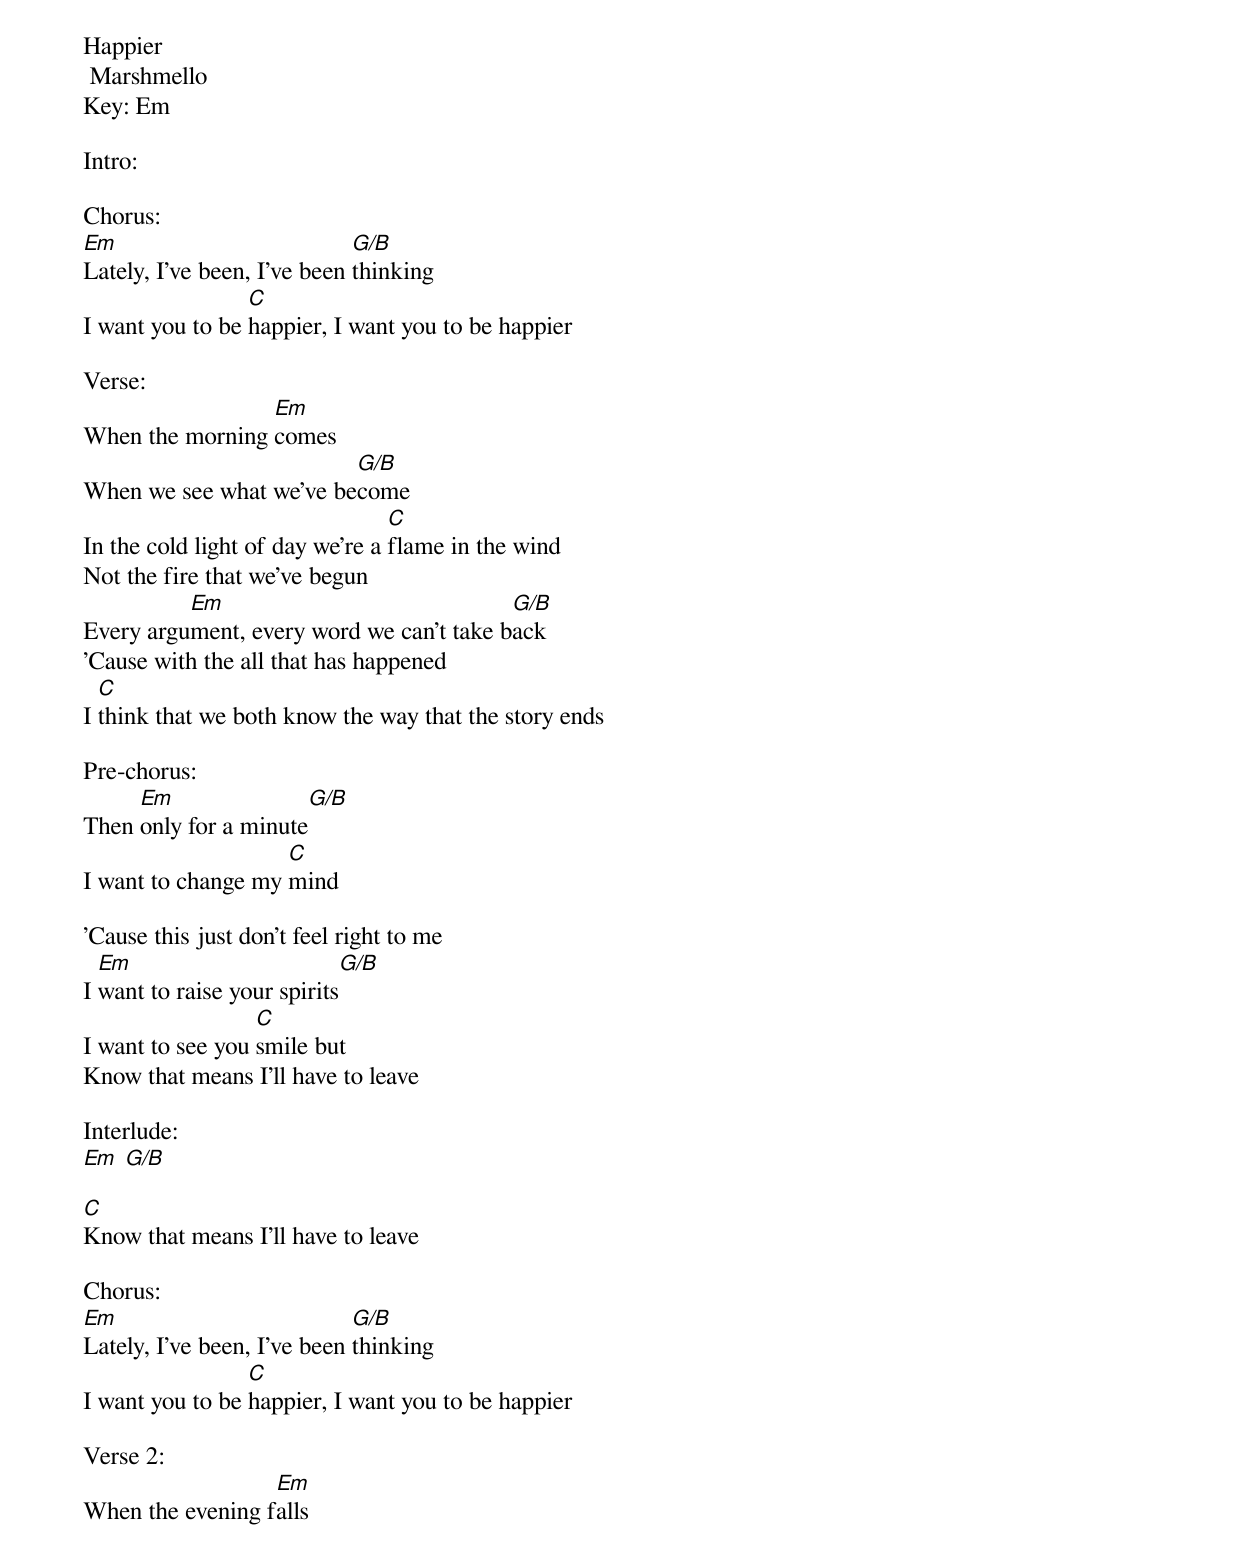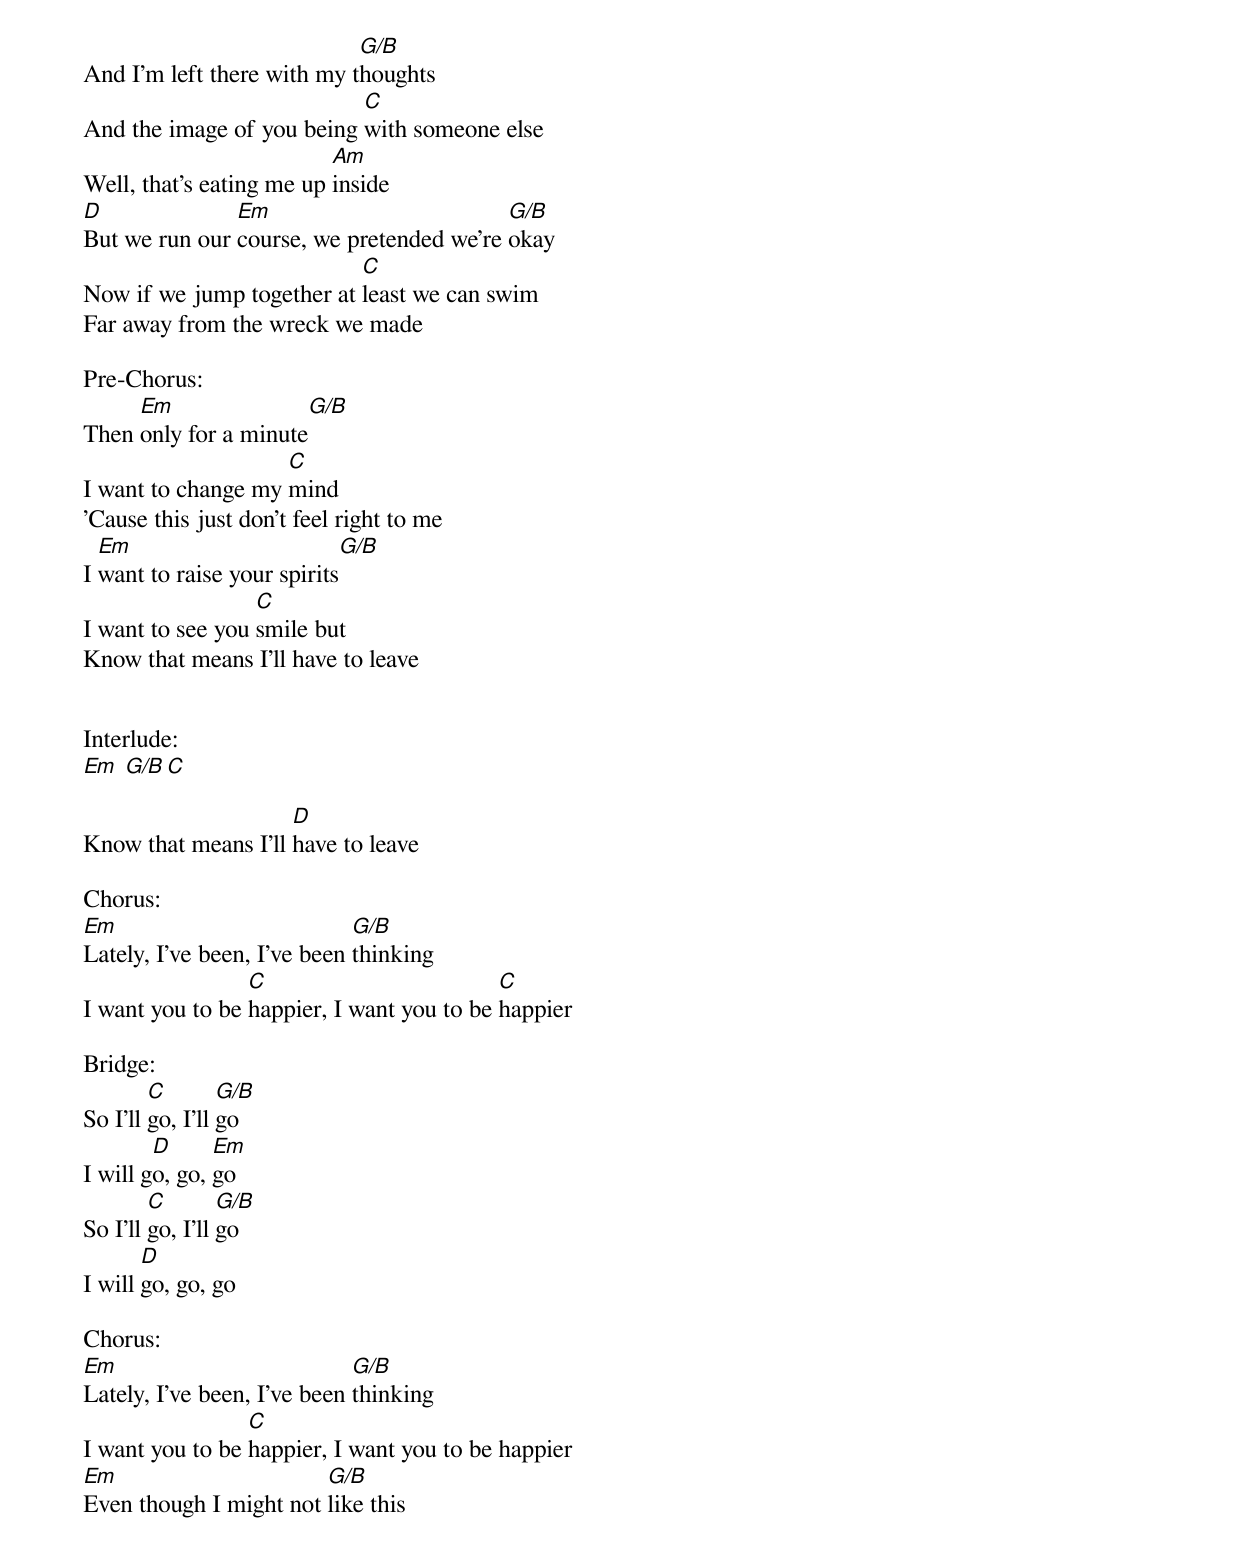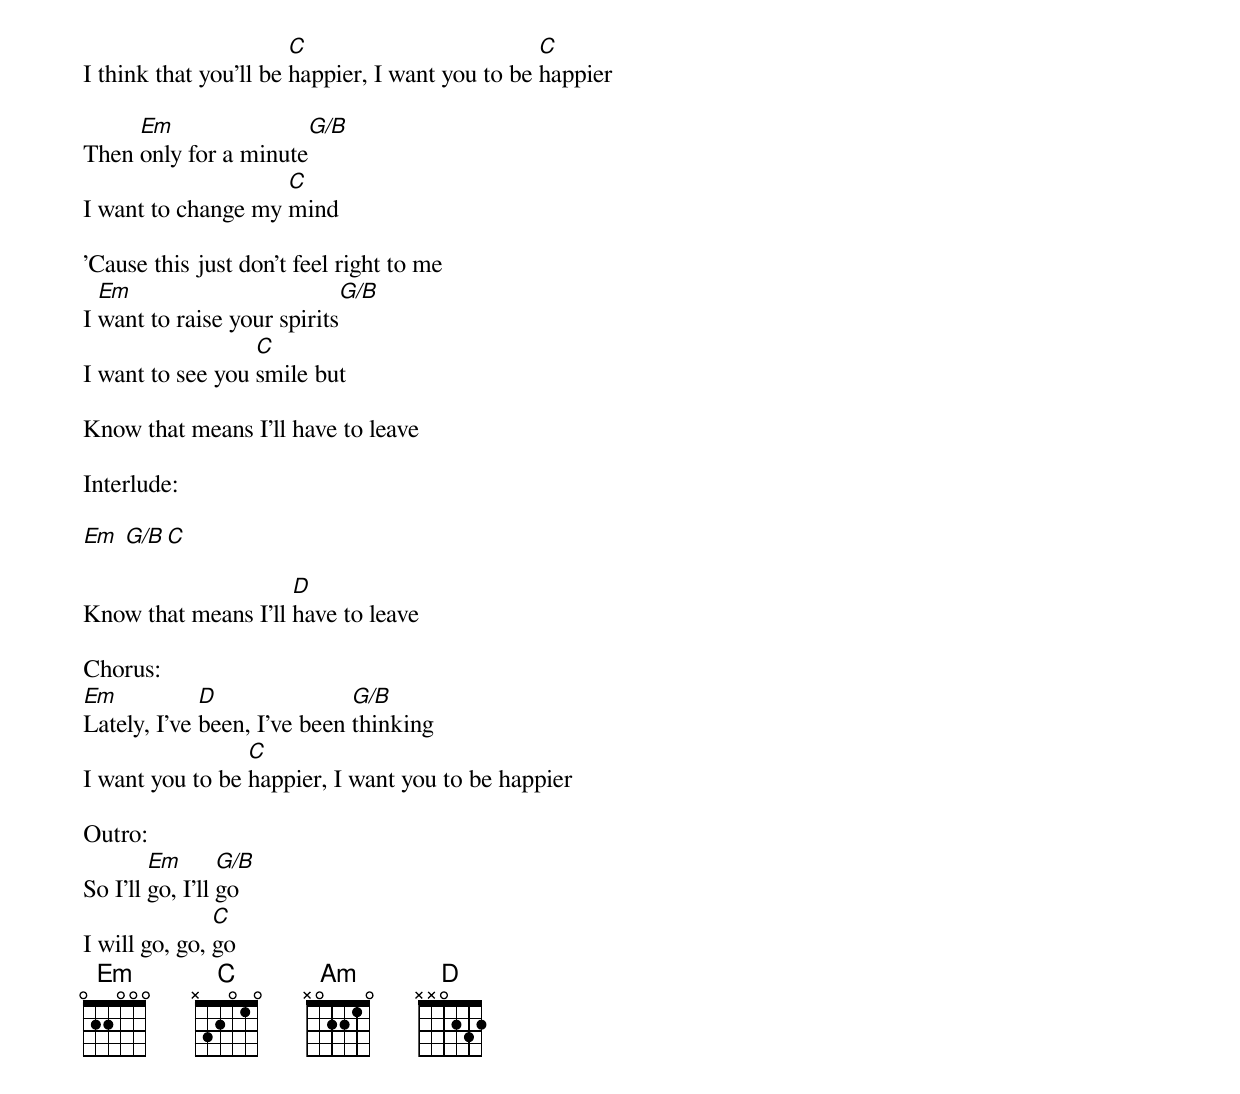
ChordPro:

Happier
 Marshmello
Key: Em

Intro:

Chorus:
[Em]Lately, I've been, I've been [G/B]thinking
I want you to be [C]happier, I want you to be happier

Verse:
When the morning [Em]comes
When we see what we've be[G/B]come
In the cold light of day we're a [C]flame in the wind
Not the fire that we've begun
Every argu[Em]ment, every word we can't take b[G/B]ack
'Cause with the all that has happened
I [C]think that we both know the way that the story ends
{end_of_verse}

Pre-chorus:
Then [Em]only for a minute[G/B]
I want to change my [C]mind

'Cause this just don't feel right to me
I [Em]want to raise your spirits[G/B]
I want to see you [C]smile but
Know that means I'll have to leave

Interlude:
[Em] [G/B]

[C]Know that means I'll have to leave

Chorus:
[Em]Lately, I've been, I've been [G/B]thinking
I want you to be [C]happier, I want you to be happier

Verse 2:
When the evening f[Em]alls
And I'm left there with my t[G/B]houghts
And the image of you being [C]with someone else
Well, that's eating me up [Am]inside
[D]But we run our [Em]course, we pretended we're [G/B]okay
Now if we jump together at [C]least we can swim
Far away from the wreck we made
{end_of_verse}

Pre-Chorus:
Then [Em]only for a minute[G/B]
I want to change my [C]mind
'Cause this just don't feel right to me
I [Em]want to raise your spirits[G/B]
I want to see you [C]smile but
Know that means I'll have to leave


Interlude:
[Em] [G/B][C]

Know that means I'll [D]have to leave

Chorus:
[Em]Lately, I've been, I've been [G/B]thinking
I want you to be [C]happier, I want you to be [C]happier

Bridge:
So I'll [C]go, I'll [G/B]go
I will g[D]o, go, [Em]go
So I'll [C]go, I'll [G/B]go
I will [D]go, go, go

Chorus:
[Em]Lately, I've been, I've been [G/B]thinking
I want you to be [C]happier, I want you to be happier
[Em]Even though I might not [G/B]like this
I think that you'll be [C]happier, I want you to be [C]happier

Then [Em]only for a minute[G/B]
I want to change my [C]mind

'Cause this just don't feel right to me
I [Em]want to raise your spirits[G/B]
I want to see you [C]smile but

Know that means I'll have to leave

Interlude:

[Em] [G/B][C]

Know that means I'll [D]have to leave

Chorus:
[Em]Lately, I've [D]been, I've been [G/B]thinking
I want you to be [C]happier, I want you to be happier

Outro:
So I'll [Em]go, I'll [G/B]go
I will go, go, [C]go
